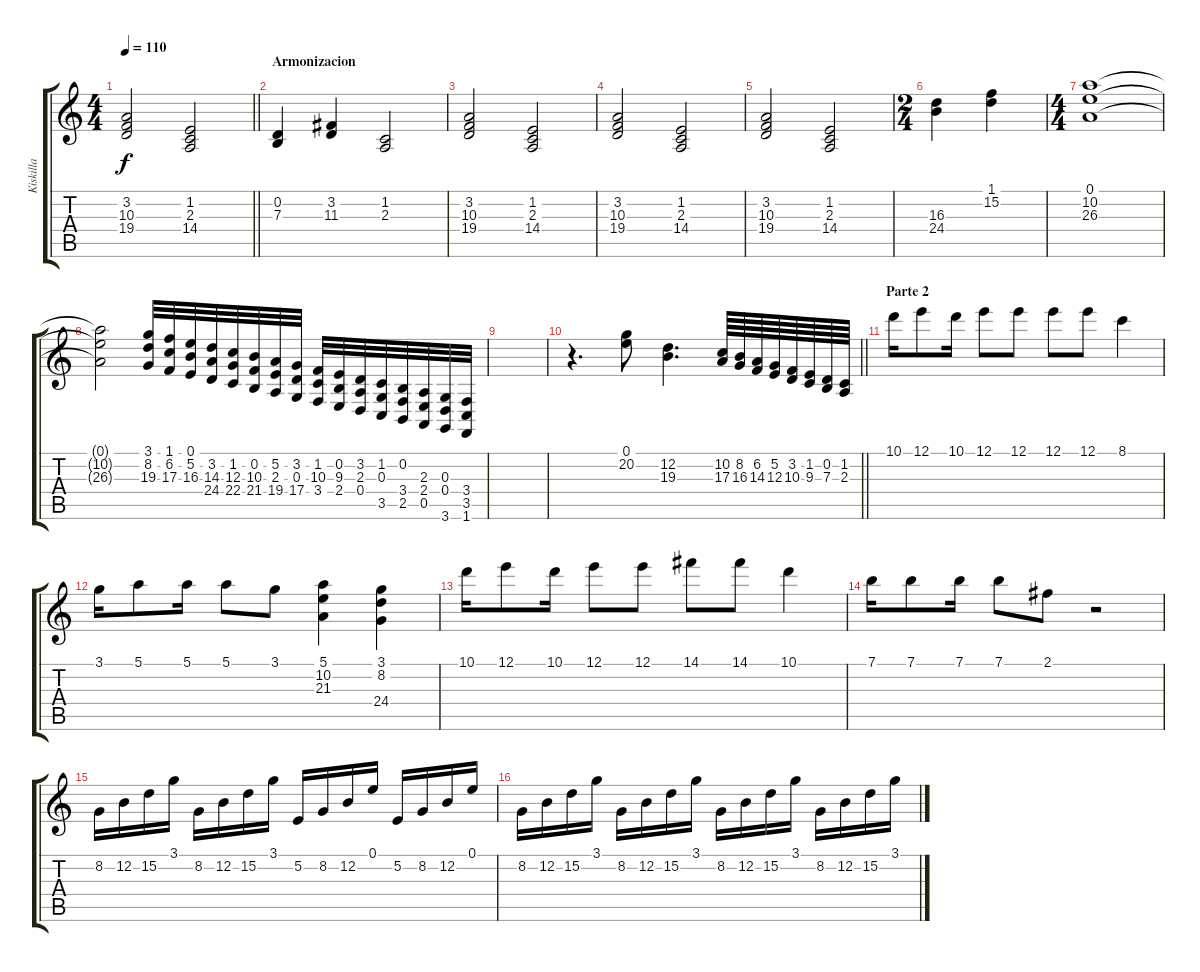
\track ("Kiskilla" "Kiskilla") {instrument rockorgan}
\staff {score tabs}
\tuning (E5 B3 G3 D3 A2 E2) {hide}
\ts (4 4)
\tempo 110
\clef g2
\barLineRight lightlight
\ks c
(3.2 10.3 19.4).2{dy f} (1.2 2.3 14.4).2 |
\section ("" "Armonizacion")
(0.2 7.3).4 (3.2 11.3).4 (1.2 2.3).2 |
(3.2 10.3 19.4).2 (1.2 2.3 14.4).2 |
(3.2 10.3 19.4).2 (1.2 2.3 14.4).2 |
(3.2 10.3 19.4).2 (1.2 2.3 14.4).2 |
\ts (2 4)
(16.3 24.4).4{instrument rockorgan} (1.1 15.2).4 |
\ts (4 4)
(0.1 10.2 26.3).1 |
(0.1{t} 10.2{t} 26.3{t}).2 (3.1 8.2 19.3).32 (1.1 6.2 17.3).32 (0.1 5.2 16.3).32 (3.2 14.3 24.4).32 (1.2 12.3 22.4).32 (0.2 10.3 21.4).32 (5.2 2.3 19.4).32 (3.2 0.3 17.4).32 (1.2 10.3 3.4).32 (0.2 9.3 2.4).32 (3.2 2.3 0.4).32 (1.2 0.3 3.5).32 (0.2 3.4 2.5).32 (2.3 2.4 0.5).32 (0.3 0.4 3.6).32 (3.4 3.5 1.6).32 |
|
\barLineRight lightlight
r.4{d} (0.1 20.2).8 (12.2 19.3).4{d} (10.2 17.3).64 (8.2 16.3).64 (6.2 14.3).64 (5.2 12.3).64 (3.2 10.3).64 (1.2 9.3).64 (0.2 7.3).64 (1.2 2.3).64 |
\section ("" "Parte 2")
10.1.16 12.1.8 10.1.16 12.1.8 12.1.8 12.1.8 12.1.8 8.1.4 |
3.1.16 5.1.8 5.1.16 5.1.8 3.1.8 (5.1 10.2 21.3).4{volume 11} (3.1 8.2 24.4).4 |
10.1.16{volume 9} 12.1.8 10.1.16 12.1.8 12.1.8 14.1.8 14.1.8 10.1.4 |
7.1.16 7.1.8 7.1.16 7.1.8 2.1.8 r.2 |
8.2.16{volume 16 instrument churchorgan} 12.2.16 15.2.16 3.1.16 8.2.16 12.2.16 15.2.16 3.1.16 5.2.16 8.2.16 12.2.16 0.1.16 5.2.16 8.2.16 12.2.16 0.1.16 |
8.2.16 12.2.16 15.2.16 3.1.16 8.2.16 12.2.16 15.2.16 3.1.16 8.2.16 12.2.16 15.2.16 3.1.16 8.2.16 12.2.16 15.2.16 3.1.16
